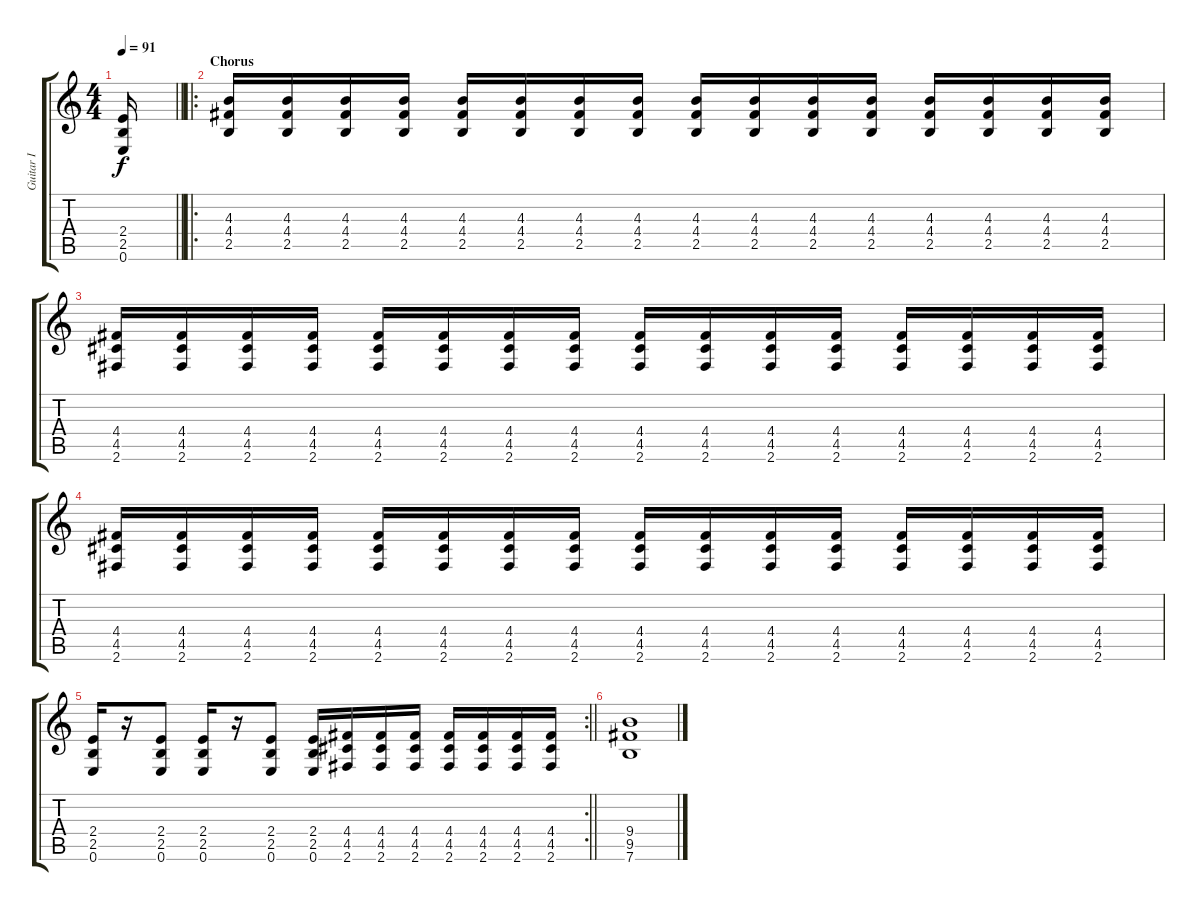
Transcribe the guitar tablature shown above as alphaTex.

\track ("Guitar I" "Guitar I") {instrument distortionguitar}
\staff {score tabs}
\tuning (E4 B3 G3 D3 A2 E2) {hide}
\ts (4 4)
\tempo 91
\clef g2
\barLineRight lightlight
\ks c
(2.4 2.5 0.6).16{dy f} |
\ro
\section ("" "Chorus")
(4.3 4.4 2.5).16 (4.3 4.4 2.5).16 (4.3 4.4 2.5).16 (4.3 4.4 2.5).16 (4.3 4.4 2.5).16 (4.3 4.4 2.5).16 (4.3 4.4 2.5).16 (4.3 4.4 2.5).16 (4.3 4.4 2.5).16 (4.3 4.4 2.5).16 (4.3 4.4 2.5).16 (4.3 4.4 2.5).16 (4.3 4.4 2.5).16 (4.3 4.4 2.5).16 (4.3 4.4 2.5).16 (4.3 4.4 2.5).16 |
(4.4 4.5 2.6).16 (4.4 4.5 2.6).16 (4.4 4.5 2.6).16 (4.4 4.5 2.6).16 (4.4 4.5 2.6).16 (4.4 4.5 2.6).16 (4.4 4.5 2.6).16 (4.4 4.5 2.6).16 (4.4 4.5 2.6).16 (4.4 4.5 2.6).16 (4.4 4.5 2.6).16 (4.4 4.5 2.6).16 (4.4 4.5 2.6).16 (4.4 4.5 2.6).16 (4.4 4.5 2.6).16 (4.4 4.5 2.6).16 |
(4.4 4.5 2.6).16 (4.4 4.5 2.6).16 (4.4 4.5 2.6).16 (4.4 4.5 2.6).16 (4.4 4.5 2.6).16 (4.4 4.5 2.6).16 (4.4 4.5 2.6).16 (4.4 4.5 2.6).16 (4.4 4.5 2.6).16 (4.4 4.5 2.6).16 (4.4 4.5 2.6).16 (4.4 4.5 2.6).16 (4.4 4.5 2.6).16 (4.4 4.5 2.6).16 (4.4 4.5 2.6).16 (4.4 4.5 2.6).16 |
\rc 2
\barLineRight lightlight
(2.4 2.5 0.6).16 r.16 (2.4 2.5 0.6).8 (2.4 2.5 0.6).16 r.16 (2.4 2.5 0.6).8 (2.4 2.5 0.6).16 (4.4 4.5 2.6).16 (4.4 4.5 2.6).16 (4.4 4.5 2.6).16 (4.4 4.5 2.6).16 (4.4 4.5 2.6).16 (4.4 4.5 2.6).16 (4.4 4.5 2.6).16 |
(9.4 9.5 7.6).1
